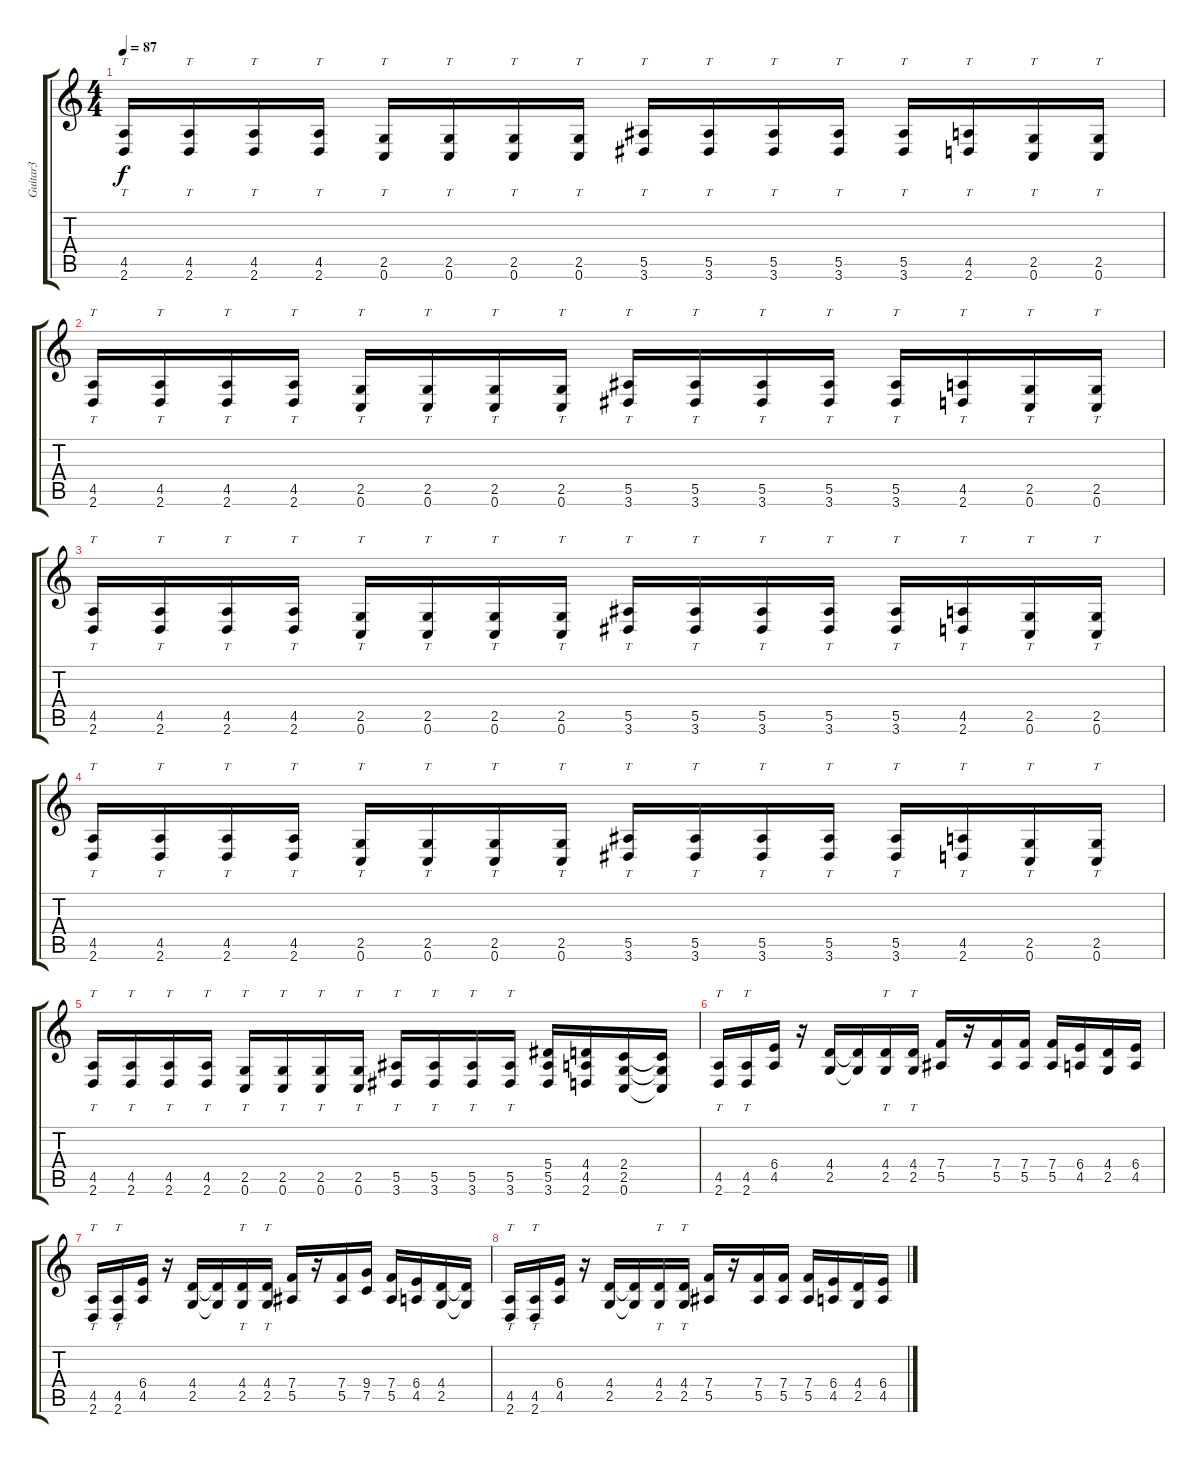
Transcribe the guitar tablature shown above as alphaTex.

\track ("Guitar3" "Guitar3") {instrument distortionguitar}
\staff {score tabs}
\tuning (C4 G3 Eb3 Bb2 F2 C2) {hide}
\ts (4 4)
\tempo 87
\clef g2
\ks c
(4.5 2.6).16{tt dy f} (4.5 2.6).16{tt} (4.5 2.6).16{tt} (4.5 2.6).16{tt} (2.5 0.6).16{tt} (2.5 0.6).16{tt} (2.5 0.6).16{tt} (2.5 0.6).16{tt} (5.5 3.6).16{tt} (5.5 3.6).16{tt} (5.5 3.6).16{tt} (5.5 3.6).16{tt} (5.5 3.6).16{tt} (4.5 2.6).16{tt} (2.5 0.6).16{tt} (2.5 0.6).16{tt} |
(4.5 2.6).16{tt} (4.5 2.6).16{tt} (4.5 2.6).16{tt} (4.5 2.6).16{tt} (2.5 0.6).16{tt} (2.5 0.6).16{tt} (2.5 0.6).16{tt} (2.5 0.6).16{tt} (5.5 3.6).16{tt} (5.5 3.6).16{tt} (5.5 3.6).16{tt} (5.5 3.6).16{tt} (5.5 3.6).16{tt} (4.5 2.6).16{tt} (2.5 0.6).16{tt} (2.5 0.6).16{tt} |
(4.5 2.6).16{tt} (4.5 2.6).16{tt} (4.5 2.6).16{tt} (4.5 2.6).16{tt} (2.5 0.6).16{tt} (2.5 0.6).16{tt} (2.5 0.6).16{tt} (2.5 0.6).16{tt} (5.5 3.6).16{tt} (5.5 3.6).16{tt} (5.5 3.6).16{tt} (5.5 3.6).16{tt} (5.5 3.6).16{tt} (4.5 2.6).16{tt} (2.5 0.6).16{tt} (2.5 0.6).16{tt} |
(4.5 2.6).16{tt} (4.5 2.6).16{tt} (4.5 2.6).16{tt} (4.5 2.6).16{tt} (2.5 0.6).16{tt} (2.5 0.6).16{tt} (2.5 0.6).16{tt} (2.5 0.6).16{tt} (5.5 3.6).16{tt} (5.5 3.6).16{tt} (5.5 3.6).16{tt} (5.5 3.6).16{tt} (5.5 3.6).16{tt} (4.5 2.6).16{tt} (2.5 0.6).16{tt} (2.5 0.6).16{tt} |
(4.5 2.6).16{tt} (4.5 2.6).16{tt} (4.5 2.6).16{tt} (4.5 2.6).16{tt} (2.5 0.6).16{tt} (2.5 0.6).16{tt} (2.5 0.6).16{tt} (2.5 0.6).16{tt} (5.5 3.6).16{tt} (5.5 3.6).16{tt} (5.5 3.6).16{tt} (5.5 3.6).16{tt} (5.4 5.5 3.6).16 (4.4 4.5 2.6).16 (2.4 2.5 0.6).16 (2.4{t} 2.5{t} 0.6{t}).16 |
(4.5 2.6).16{tt} (4.5 2.6).16{tt} (6.4 4.5).16 r.16 (4.4 2.5).16 (4.4{t} 2.5{t}).16 (4.4 2.5).16{tt} (4.4 2.5).16{tt} (7.4 5.5).16 r.16 (7.4 5.5).16 (7.4 5.5).16 (7.4 5.5).16 (6.4 4.5).16 (4.4 2.5).16 (6.4 4.5).16 |
(4.5 2.6).16{tt} (4.5 2.6).16{tt} (6.4 4.5).16 r.16 (4.4 2.5).16 (4.4{t} 2.5{t}).16 (4.4 2.5).16{tt} (4.4 2.5).16{tt} (7.4 5.5).16 r.16 (7.4 5.5).16 (9.4 7.5).16 (7.4 5.5).16 (6.4 4.5).16 (4.4 2.5).16 (4.4{t} 2.5{t}).16 |
(4.5 2.6).16{tt} (4.5 2.6).16{tt} (6.4 4.5).16 r.16 (4.4 2.5).16 (4.4{t} 2.5{t}).16 (4.4 2.5).16{tt} (4.4 2.5).16{tt} (7.4 5.5).16 r.16 (7.4 5.5).16 (7.4 5.5).16 (7.4 5.5).16 (6.4 4.5).16 (4.4 2.5).16 (6.4 4.5).16
